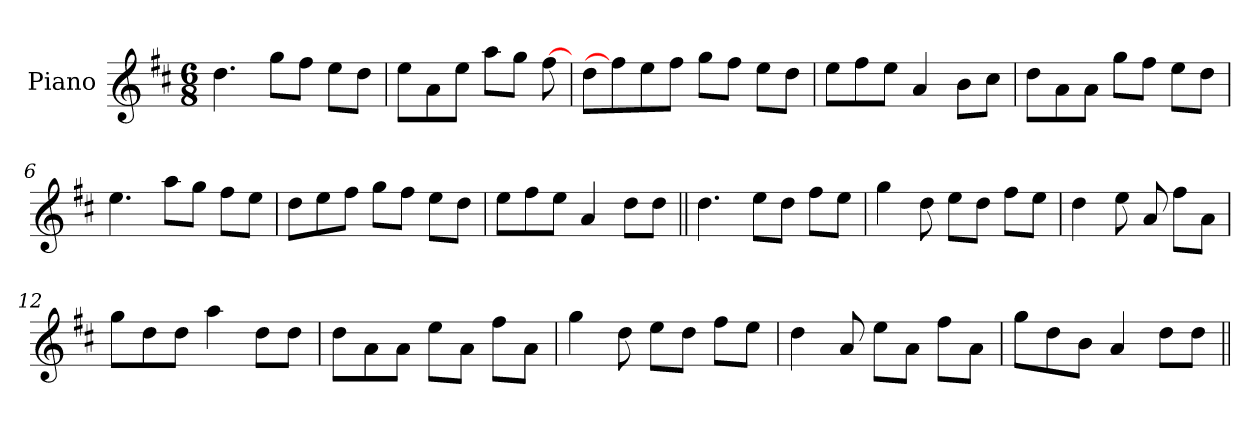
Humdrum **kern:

**kern
*part1
*staff1
*I"Piano
*I'Pno
*clefG2
*k[f#c#]
*D:
*M6/8
=1
4.dd\
8gg\L
8ff#\J
8ee\L
8dd\J
=2
8ee\L
8a\
8ee\J
8aa\L
8gg\J
[8ff#\
=3
8dd\L
8ff#\]
8ee\
8ff#\J
8gg\L
8ff#\J
8ee\L
8dd\J
=4
8ee\L
8ff#\
8ee\J
4a/
8b\L
8cc#\J
=5
8dd\L
8a\
8a\J
8gg\L
8ff#\J
8ee\L
8dd\J
=6
4.ee\
8aa\L
8gg\J
8ff#\L
8ee\J
=7
8dd\L
8ee\
8ff#\J
8gg\L
8ff#\J
8ee\L
8dd\J
=8
8ee\L
8ff#\
8ee\J
4a/
8dd\L
8dd\J
=9||
4.dd\
8ee\L
8dd\J
8ff#\L
8ee\J
=10
4gg\
8dd\
8ee\L
8dd\J
8ff#\L
8ee\J
=11
4dd\
8ee\
8a/
8ff#\L
8a\J
=12
8gg\L
8dd\
8dd\J
4aa\
8dd\L
8dd\J
=13
8dd\L
8a\
8a\J
8ee\L
8a\J
8ff#\L
8a\J
=14
4gg\
8dd\
8ee\L
8dd\J
8ff#\L
8ee\J
=15
4dd\
8a/
8ee\L
8a\J
8ff#\L
8a\J
=16
8gg\L
8dd\
8b\J
4a/
8dd\L
8dd\J
=||
*-
